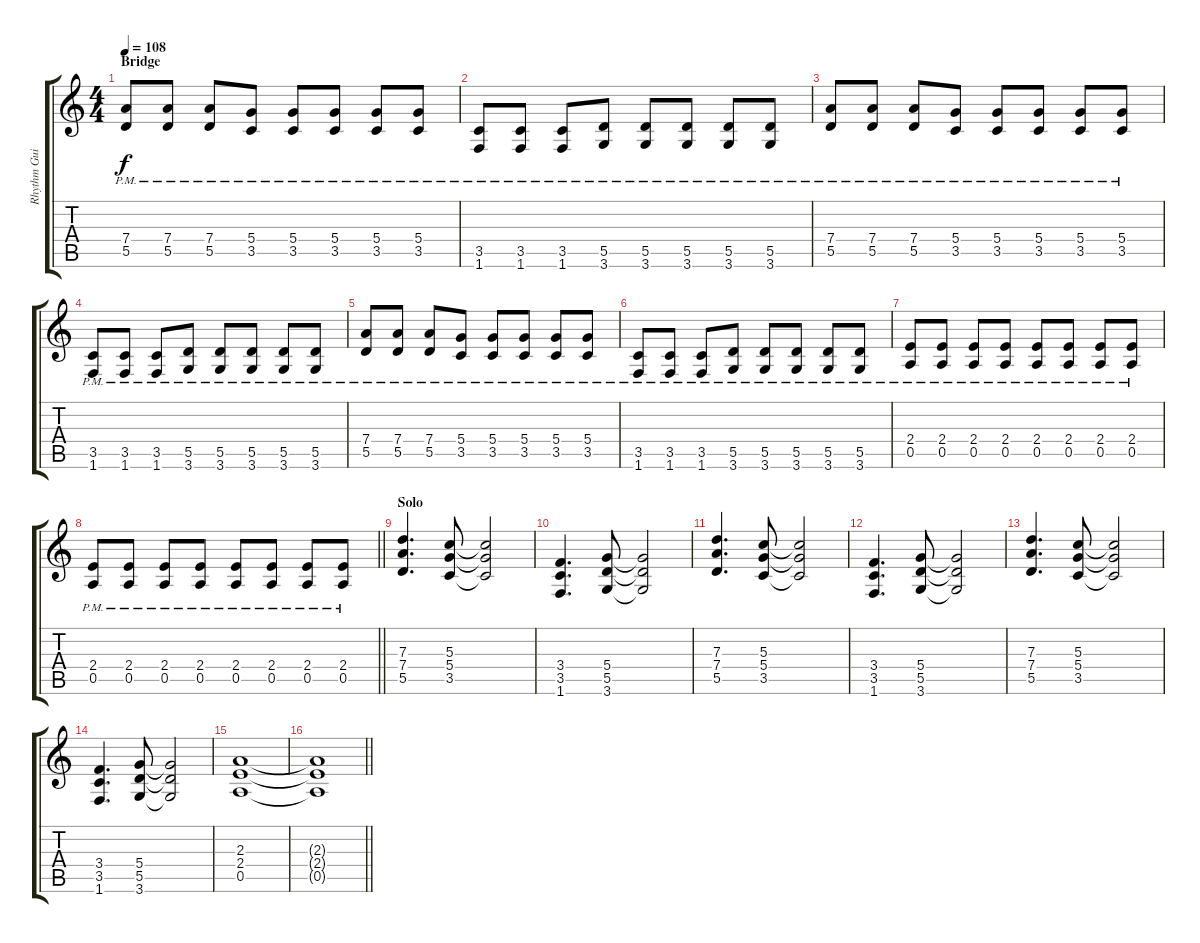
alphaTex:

\track ("Rhythm Guitar" "Rhythm Gui") {instrument overdrivenguitar}
\staff {score tabs}
\tuning (E4 B3 G3 D3 A2 E2) {hide}
\ts (4 4)
\section ("" "Bridge")
\tempo 108
\clef g2
\ks c
(7.4{pm} 5.5{pm}).8{dy f} (7.4{pm} 5.5{pm}).8 (7.4{pm} 5.5{pm}).8 (5.4{pm} 3.5{pm}).8 (5.4{pm} 3.5{pm}).8 (5.4{pm} 3.5{pm}).8 (5.4{pm} 3.5{pm}).8 (5.4{pm} 3.5{pm}).8 |
(3.5{pm} 1.6{pm}).8 (3.5{pm} 1.6{pm}).8 (3.5{pm} 1.6{pm}).8 (5.5{pm} 3.6{pm}).8 (5.5{pm} 3.6{pm}).8 (5.5{pm} 3.6{pm}).8 (5.5{pm} 3.6{pm}).8 (5.5{pm} 3.6{pm}).8 |
(7.4{pm} 5.5{pm}).8 (7.4{pm} 5.5{pm}).8 (7.4{pm} 5.5{pm}).8 (5.4{pm} 3.5{pm}).8 (5.4{pm} 3.5{pm}).8 (5.4{pm} 3.5{pm}).8 (5.4{pm} 3.5{pm}).8 (5.4{pm} 3.5{pm}).8 |
(3.5{pm} 1.6{pm}).8 (3.5{pm} 1.6{pm}).8 (3.5{pm} 1.6{pm}).8 (5.5{pm} 3.6{pm}).8 (5.5{pm} 3.6{pm}).8 (5.5{pm} 3.6{pm}).8 (5.5{pm} 3.6{pm}).8 (5.5{pm} 3.6{pm}).8 |
(7.4{pm} 5.5{pm}).8 (7.4{pm} 5.5{pm}).8 (7.4{pm} 5.5{pm}).8 (5.4{pm} 3.5{pm}).8 (5.4{pm} 3.5{pm}).8 (5.4{pm} 3.5{pm}).8 (5.4{pm} 3.5{pm}).8 (5.4{pm} 3.5{pm}).8 |
(3.5{pm} 1.6{pm}).8 (3.5{pm} 1.6{pm}).8 (3.5{pm} 1.6{pm}).8 (5.5{pm} 3.6{pm}).8 (5.5{pm} 3.6{pm}).8 (5.5{pm} 3.6{pm}).8 (5.5{pm} 3.6{pm}).8 (5.5{pm} 3.6{pm}).8 |
(2.4{pm} 0.5{pm}).8 (2.4{pm} 0.5{pm}).8 (2.4{pm} 0.5{pm}).8 (2.4{pm} 0.5{pm}).8 (2.4{pm} 0.5{pm}).8 (2.4{pm} 0.5{pm}).8 (2.4{pm} 0.5{pm}).8 (2.4{pm} 0.5{pm}).8 |
\barLineRight lightlight
(2.4{pm} 0.5{pm}).8 (2.4{pm} 0.5{pm}).8 (2.4{pm} 0.5{pm}).8 (2.4{pm} 0.5{pm}).8 (2.4{pm} 0.5{pm}).8 (2.4{pm} 0.5{pm}).8 (2.4{pm} 0.5{pm}).8 (2.4{pm} 0.5{pm}).8 |
\section ("" "Solo")
(7.3 7.4 5.5).4{d} (5.3 5.4 3.5).8 (5.3{t} 5.4{t} 3.5{t}).2 |
(3.4 3.5 1.6).4{d} (5.4 5.5 3.6).8 (5.4{t} 5.5{t} 3.6{t}).2 |
(7.3 7.4 5.5).4{d} (5.3 5.4 3.5).8 (5.3{t} 5.4{t} 3.5{t}).2 |
(3.4 3.5 1.6).4{d} (5.4 5.5 3.6).8 (5.4{t} 5.5{t} 3.6{t}).2 |
(7.3 7.4 5.5).4{d} (5.3 5.4 3.5).8 (5.3{t} 5.4{t} 3.5{t}).2 |
(3.4 3.5 1.6).4{d} (5.4 5.5 3.6).8 (5.4{t} 5.5{t} 3.6{t}).2 |
(2.3 2.4 0.5).1 |
\barLineRight lightlight
(2.3{t} 2.4{t} 0.5{t}).1
